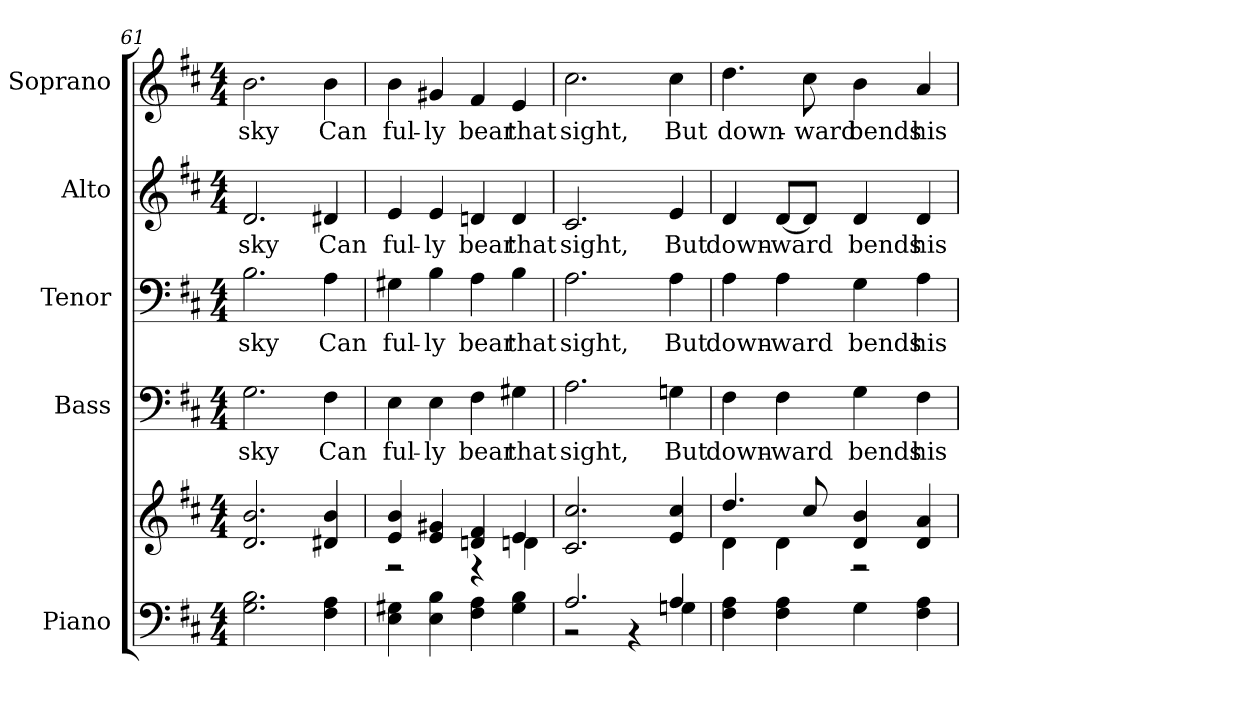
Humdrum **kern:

**kern	**kern	**kern	**text	**kern	**text	**kern	**text	**kern	**text
*part5	*part5	*part4	*part4	*part3	*part3	*part2	*part2	*part1	*part1
*staff6	*staff5	*staff4	*staff4	*staff3	*staff3	*staff2	*staff2	*staff1	*staff1
*I"Piano	*	*I"Bass	*	*I"Tenor	*	*I"Alto	*	*I"Soprano	*
*I'Pno.	*	*I'B.	*	*I'T.	*	*I'A.	*	*I'S.	*
!!LO:PB:g=z
*clefF4	*clefG2	*clefF4	*	*clefF4	*	*clefG2	*	*clefG2	*
*k[f#c#]	*k[f#c#]	*k[f#c#]	*	*k[f#c#]	*	*k[f#c#]	*	*k[f#c#]	*
*D:	*D:	*D:	*	*D:	*	*D:	*	*D:	*
*M4/4	*M4/4	*M4/4	*	*M4/4	*	*M4/4	*	*M4/4	*
=61	=61	=61	=61	=61	=61	=61	=61	=61	=61
!	!	!	!LO:LY:b:color=#000000	!	!	!	!	!	!
!	!	!	!	!	!LO:LY:b:color=#000000	!	!	!	!
!	!	!	!	!	!	!	!LO:LY:b:color=#000000	!	!
!	!	!	!	!	!	!	!	!	!LO:LY:b:color=#000000
2.Gi\ 2.Bi	2.di/ 2.bi	2.Gi\	sky	2.Bi\	sky	2.di/	sky	2.bi\	sky
!	!	!	!LO:LY:b:color=#000000	!	!	!	!	!	!
!	!	!	!	!	!LO:LY:b:color=#000000	!	!	!	!
!	!	!	!	!	!	!	!LO:LY:b:color=#000000	!	!
!	!	!	!	!	!	!	!	!	!LO:LY:b:color=#000000
4F#i\ 4Ai	4d#Xi/ 4bi	4F#i\	Can	4Ai\	Can	4d#Xi/	Can	4bi\	Can
=62	=62	=62	=62	=62	=62	=62	=62	=62	=62
*	*^	*	*	*	*	*	*	*	*
!	!	!	!	!LO:LY:b:color=#000000	!	!	!	!	!	!
!	!	!	!	!	!	!LO:LY:b:color=#000000	!	!	!	!
!	!	!	!	!	!	!	!	!LO:LY:b:color=#000000	!	!
!	!	!	!	!	!	!	!	!	!	!LO:LY:b:color=#000000
4Ei\ 4G#Xi	4ei/ 4bi	2r	4Ei\	ful-	4G#Xi\	ful-	4ei/	ful-	4bi\	ful-
!	!	!	!	!LO:LY:b:color=#000000	!	!	!	!	!	!
!	!	!	!	!	!	!LO:LY:b:color=#000000	!	!	!	!
!	!	!	!	!	!	!	!	!LO:LY:b:color=#000000	!	!
!	!	!	!	!	!	!	!	!	!	!LO:LY:b:color=#000000
4Ei\ 4Bi	4ei/ 4g#Xi	.	4Ei\	-ly	4Bi\	-ly	4ei/	-ly	4g#Xi/	-ly
!	!	!	!	!LO:LY:b:color=#000000	!	!	!	!	!	!
!	!	!	!	!	!	!LO:LY:b:color=#000000	!	!	!	!
!	!	!	!	!	!	!	!	!LO:LY:b:color=#000000	!	!
!	!	!	!	!	!	!	!	!	!	!LO:LY:b:color=#000000
4F#i\ 4Ai	4dni/ 4f#i	4r	4F#i\	bear	4Ai\	bear	4dni/	bear	4f#i/	bear
!	!	!	!	!LO:LY:b:color=#000000	!	!	!	!	!	!
!	!	!	!	!	!	!LO:LY:b:color=#000000	!	!	!	!
!	!	!	!	!	!	!	!	!LO:LY:b:color=#000000	!	!
!	!	!	!	!	!	!	!	!	!	!LO:LY:b:color=#000000
4G#i\ 4Bi	4ei/	4dni\	4G#Xi\	that	4Bi\	that	4di/	that	4ei/	that
*	*v	*v	*	*	*	*	*	*	*	*
!!LO:PB:g=z
=63	=63	=63	=63	=63	=63	=63	=63	=63	=63
*^	*	*	*	*	*	*	*	*	*
*	*	*^	*	*	*	*	*	*	*	*
!	!	!	!	!	!LO:LY:b:color=#000000	!	!	!	!	!	!
*	*	*v	*v	*	*	*	*	*	*	*	*
*	*	*^	*	*	*	*	*	*	*	*
!	!	!	!	!	!	!	!LO:LY:b:color=#000000	!	!	!	!
*	*	*v	*v	*	*	*	*	*	*	*	*
*	*	*^	*	*	*	*	*	*	*	*
!	!	!	!	!	!	!	!	!	!LO:LY:b:color=#000000	!	!
*	*	*v	*v	*	*	*	*	*	*	*	*
*	*	*^	*	*	*	*	*	*	*	*
!	!	!	!	!	!	!	!	!	!	!	!LO:LY:b:color=#000000
*	*	*v	*v	*	*	*	*	*	*	*	*
2.Ai/	2r	2.c#i/ 2.cc#i	2.Ai\	sight,	2.Ai\	sight,	2.c#i/	sight,	2.cc#i\	sight,
.	4r	.	.	.	.	.	.	.	.	.
!	!	!	!	!LO:LY:b:color=#000000	!	!	!	!	!	!
!	!	!	!	!	!	!LO:LY:b:color=#000000	!	!	!	!
!	!	!	!	!	!	!	!	!LO:LY:b:color=#000000	!	!
!	!	!	!	!	!	!	!	!	!	!LO:LY:b:color=#000000
4Ai/	4Gni\	4ei/ 4cc#i	4Gni\	But	4Ai\	But	4ei/	But	4cc#i\	But
*v	*v	*	*	*	*	*	*	*	*	*
=64	=64	=64	=64	=64	=64	=64	=64	=64	=64
*	*^	*	*	*	*	*	*	*	*
*^	*	*	*	*	*	*	*	*	*	*
!	!	!	!	!	!LO:LY:b:color=#000000	!	!	!	!	!	!
*v	*v	*	*	*	*	*	*	*	*	*	*
*^	*	*	*	*	*	*	*	*	*	*
!	!	!	!	!	!	!	!LO:LY:b:color=#000000	!	!	!	!
*v	*v	*	*	*	*	*	*	*	*	*	*
*^	*	*	*	*	*	*	*	*	*	*
!	!	!	!	!	!	!	!	!	!LO:LY:b:color=#000000	!	!
*v	*v	*	*	*	*	*	*	*	*	*	*
*^	*	*	*	*	*	*	*	*	*	*
!	!	!	!	!	!	!	!	!	!	!	!LO:LY:b:color=#000000
*v	*v	*	*	*	*	*	*	*	*	*	*
4F#i\ 4Ai	4.ddi/	4di\	4F#i\	down-	4Ai\	down-	4di/	down-	4.ddi\	down-
!	!	!	!	!LO:LY:b:color=#000000	!	!	!	!	!	!
!	!	!	!	!	!	!LO:LY:b:color=#000000	!	!	!	!
!	!	!	!	!	!	!	!	!LO:LY:b:color=#000000	!	!
4F#i\ 4Ai	.	4di\	4F#i\	-ward	4Ai\	-ward	[<8di/L	-ward	.	.
!	!	!	!	!	!	!	!	!	!	!LO:LY:b:color=#000000
.	8cc#i/	.	.	.	.	.	8di/J]	.	8cc#i\	-ward
!	!	!	!	!LO:LY:b:color=#000000	!	!	!	!	!	!
!	!	!	!	!	!	!LO:LY:b:color=#000000	!	!	!	!
!	!	!	!	!	!	!	!	!LO:LY:b:color=#000000	!	!
!	!	!	!	!	!	!	!	!	!	!LO:LY:b:color=#000000
4Gi\	4di/ 4bi	2r	4Gi\	bends	4Gi\	bends	4di/	bends	4bi\	bends
!	!	!	!	!LO:LY:b:color=#000000	!	!	!	!	!	!
!	!	!	!	!	!	!LO:LY:b:color=#000000	!	!	!	!
!	!	!	!	!	!	!	!	!LO:LY:b:color=#000000	!	!
!	!	!	!	!	!	!	!	!	!	!LO:LY:b:color=#000000
4F#i\ 4Ai	4di/ 4ai	.	4F#i\	his	4Ai\	his	4di/	his	4ai/	his
*	*v	*v	*	*	*	*	*	*	*	*
=	=	=	=	=	=	=	=	=	=
*-	*-	*-	*-	*-	*-	*-	*-	*-	*-
